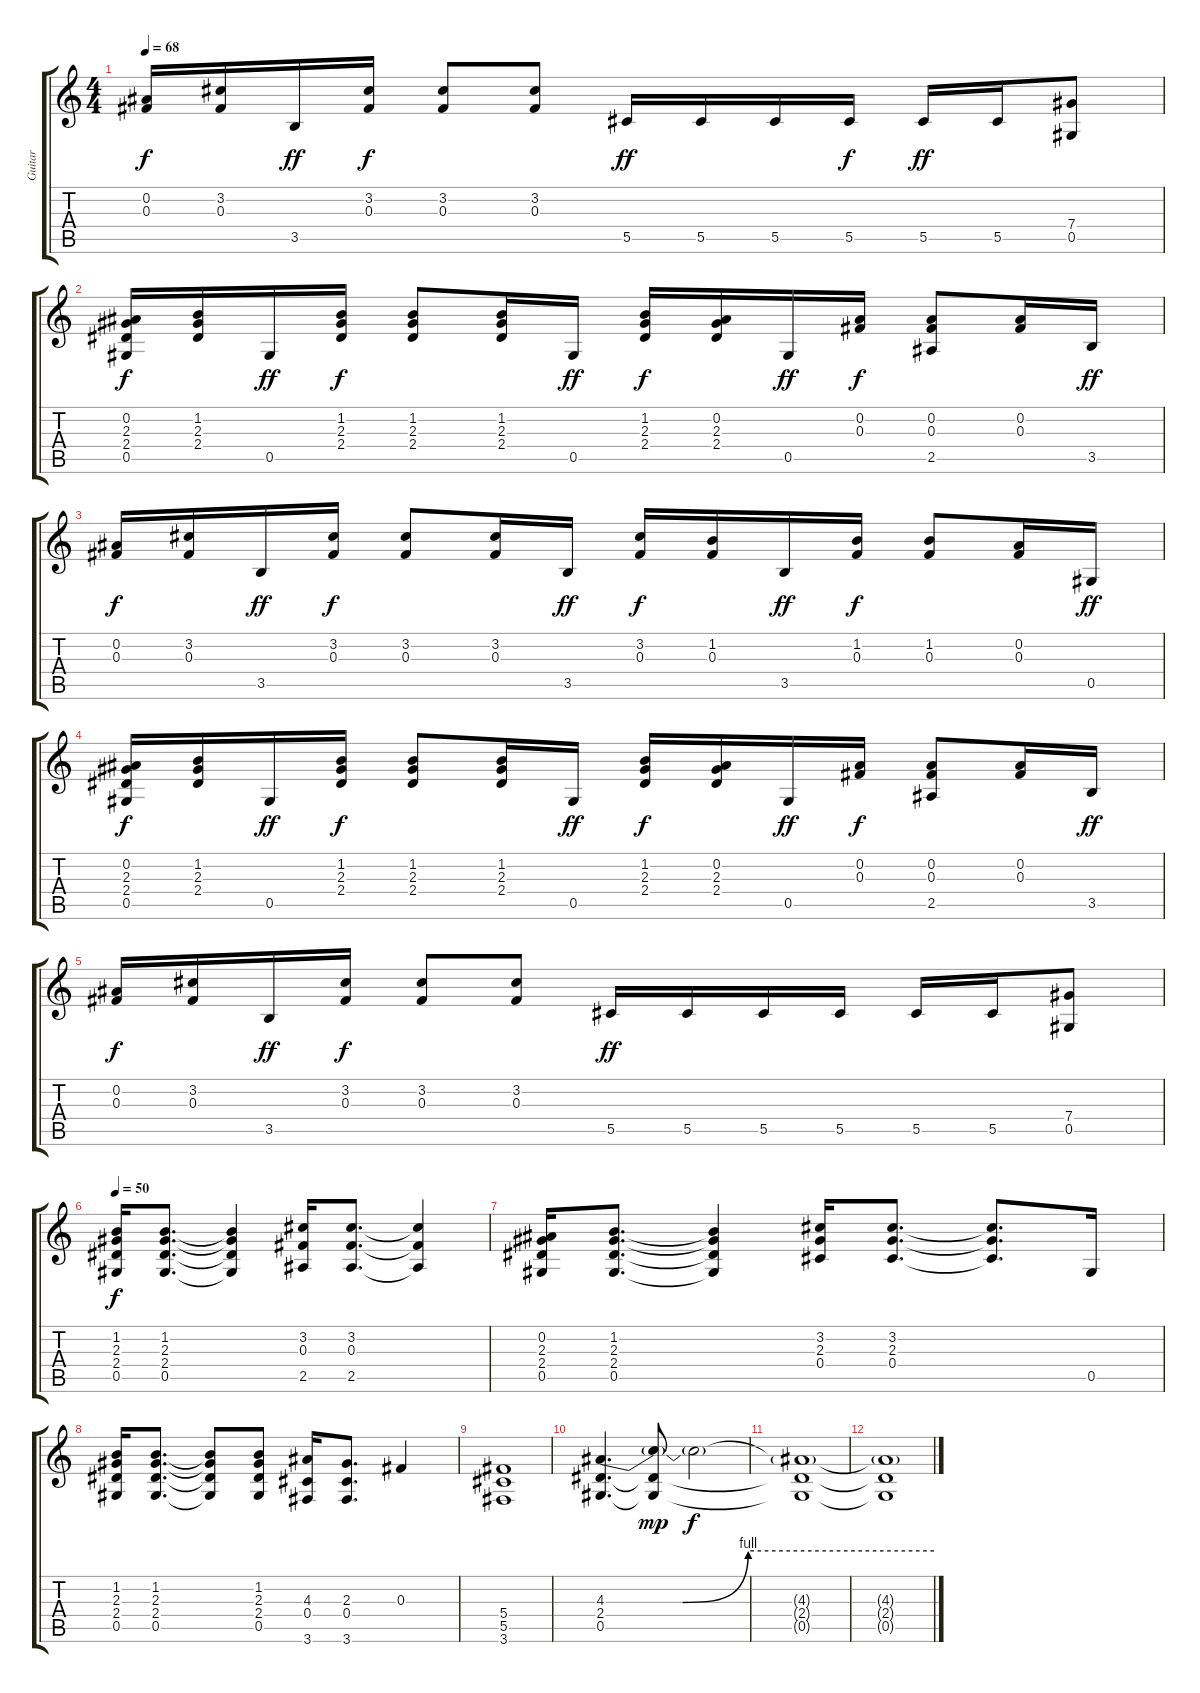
\track ("Guitar" "Guitar") {instrument overdrivenguitar}
\staff {score tabs}
\tuning (Eb4 Bb3 Gb3 Db3 Ab2 Eb2) {hide}
\ts (4 4)
\tempo 68
\clef g2
\ks c
(0.2 0.3).16{dy f} (3.2 0.3).16 3.5.16{dy ff} (3.2 0.3).16{dy f} (3.2 0.3).8 (3.2 0.3).8 5.5.16{dy ff} 5.5.16 5.5.16 5.5.16{dy f} 5.5.16{dy ff} 5.5.16 (7.4 0.5).8 |
(0.2 2.3 2.4 0.5).16{dy f} (1.2 2.3 2.4).16 0.5.16{dy ff} (1.2 2.3 2.4).16{dy f} (1.2 2.3 2.4).8 (1.2 2.3 2.4).16 0.5.16{dy ff} (1.2 2.3 2.4).16{dy f} (0.2 2.3 2.4).16 0.5.16{dy ff} (0.2 0.3).16{dy f} (0.2 0.3 2.5).8 (0.2 0.3).16 3.5.16{dy ff} |
(0.2 0.3).16{dy f} (3.2 0.3).16 3.5.16{dy ff} (3.2 0.3).16{dy f} (3.2 0.3).8 (3.2 0.3).16 3.5.16{dy ff} (3.2 0.3).16{dy f} (1.2 0.3).16 3.5.16{dy ff} (1.2 0.3).16{dy f} (1.2 0.3).8 (0.2 0.3).16 0.5.16{dy ff} |
(0.2 2.3 2.4 0.5).16{dy f} (1.2 2.3 2.4).16 0.5.16{dy ff} (1.2 2.3 2.4).16{dy f} (1.2 2.3 2.4).8 (1.2 2.3 2.4).16 0.5.16{dy ff} (1.2 2.3 2.4).16{dy f} (0.2 2.3 2.4).16 0.5.16{dy ff} (0.2 0.3).16{dy f} (0.2 0.3 2.5).8 (0.2 0.3).16 3.5.16{dy ff} |
(0.2 0.3).16{dy f} (3.2 0.3).16 3.5.16{dy ff} (3.2 0.3).16{dy f} (3.2 0.3).8 (3.2 0.3).8 5.5.16{dy ff} 5.5.16 5.5.16 5.5.16 5.5.16 5.5.16 (7.4 0.5).8 |
\tempo 50
(1.2 2.3 2.4 0.5).16{dy f} (1.2 2.3 2.4 0.5).8{d} (1.2{t} 2.3{t} 2.4{t} 0.5{t}).4 (3.2 0.3 2.5).16 (3.2 0.3 2.5).8{d} (3.2{t} 0.3{t} 2.5{t}).4 |
(0.2 2.3 2.4 0.5).16 (1.2 2.3 2.4 0.5).8{d} (1.2{t} 2.3{t} 2.4{t} 0.5{t}).4 (3.2 2.3 0.4).16 (3.2 2.3 0.4).8{d} (3.2{t} 2.3{t} 0.4{t}).8{d} 0.5.16 |
(1.2 2.3 2.4 0.5).16 (1.2 2.3 2.4 0.5).8{d} (1.2{t} 2.3{t} 2.4{t} 0.5{t}).8 (1.2 2.3 2.4 0.5).8 (4.3 0.4 3.6).16 (2.3 0.4 3.6).8{d} 0.3.4 |
(5.4 5.5 3.6).1{volume 3} |
(4.3{be (custom 0 0 14 0 26 4 60 4)} 2.4 0.5).4{d volume 10} (4.3{t} 2.4{t} 0.5{t}).8{dy mp} 4.3{t}.2{dy f} |
(4.3{t} 2.4{t} 0.5{t}).1{volume 0} |
(4.3{t} 2.4{t} 0.5{t}).1
